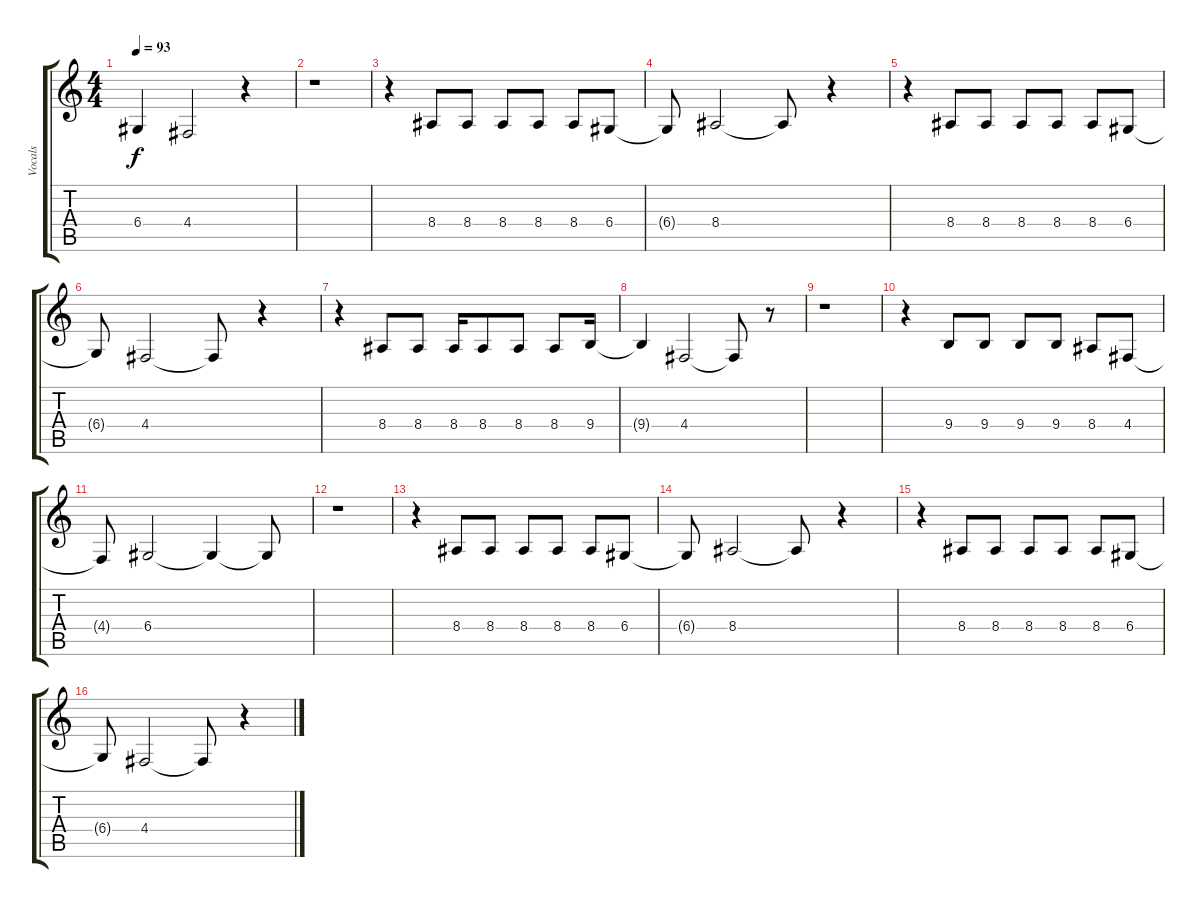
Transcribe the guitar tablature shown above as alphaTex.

\track ("Vocals" "Vocals") {instrument acousticgrandpiano}
\staff {score tabs}
\tuning (E4 B3 G3 D3 A2 E2) {hide}
\ts (4 4)
\tempo 93
\clef g2
\ks c
6.4{t}.4{dy f} 4.4.2 r.4 |
r.1 |
r.4 8.4.8 8.4.8 8.4.8 8.4.8 8.4.8 6.4.8 |
6.4{t}.8 8.4.2 8.4{t}.8 r.4 |
r.4 8.4.8 8.4.8 8.4.8 8.4.8 8.4.8 6.4.8 |
6.4{t}.8 4.4.2 4.4{t}.8 r.4 |
r.4 8.4.8 8.4.8 8.4.16 8.4.8 8.4.8 8.4.8 9.4.16 |
9.4{t}.4 4.4.2 4.4{t}.8 r.8 |
r.1 |
r.4 9.4.8 9.4.8 9.4.8 9.4.8 8.4.8 4.4.8 |
4.4{t}.8 6.4.2 6.4{t}.4 6.4{t}.8 |
r.1 |
r.4 8.4.8 8.4.8 8.4.8 8.4.8 8.4.8 6.4.8 |
6.4{t}.8 8.4.2 8.4{t}.8 r.4 |
r.4 8.4.8 8.4.8 8.4.8 8.4.8 8.4.8 6.4.8 |
6.4{t}.8 4.4.2 4.4{t}.8 r.4
